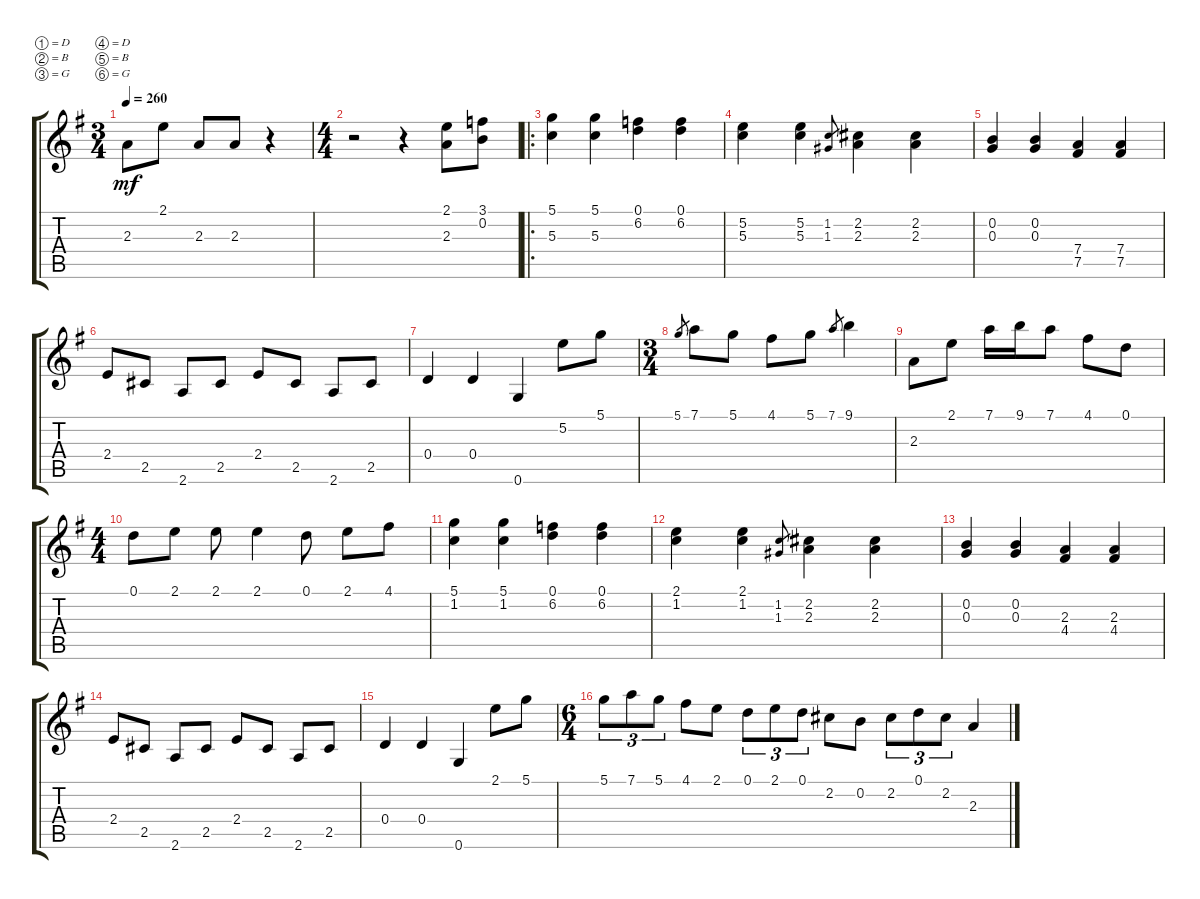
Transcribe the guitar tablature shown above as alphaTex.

\defaultSystemsLayout 4
\bracketExtendMode groupsimilarinstruments
\singleTrackTrackNamePolicy hidden
\multiTrackTrackNamePolicy hidden
\otherSystemsTrackNameOrientation horizontal
\track ("Steel Guitar" "S-Gt") {instrument acousticguitarsteel}
\staff {score tabs}
\tuning (D4 B3 G3 D3 B2 G2)
\ts (3 4)
\tempo 260
\clef g2
\ks g
2.3{t}.8{dy mf} 2.1.8 2.3.8 2.3.8 r.4 |
\ts (4 4)
r.2 r.4 (2.1 2.3).8 (0.2 3.1).8 |
\ro
(5.1 5.3).4 (5.1 5.3).4 (6.2 0.1).4 (6.2 0.1).4 |
(5.2 5.3).4 (5.2 5.3).4 (1.2 1.3).8{gr} (2.2 2.3).4 (2.3 2.2).4 |
(0.2 0.3).4 (0.3 0.2).4 (7.4 7.5).4 (7.5 7.4).4 |
2.4.8 2.5.8 2.6.8 2.5.8 2.4.8 2.5.8 2.6.8 2.5.8 |
0.4.4 0.4.4 0.6.4 5.2.8 5.1.8 |
\ts (3 4)
5.1.8{gr} 7.1.8 5.1.8 4.1.8 5.1.8 7.1.8{gr} 9.1.4 |
2.3.8 2.1.8 7.1.16 9.1.16 7.1.8 4.1.8 0.1.8 |
\ts (4 4)
0.1.8 2.1.8 2.1.8 2.1.4 0.1.8 2.1.8 4.1.8 |
(5.1 1.2).4 (5.1 1.2).4 (6.2 0.1).4 (6.2 0.1).4 |
(2.1 1.2).4 (2.1 1.2).4 (1.2 1.3).8{gr} (2.2 2.3).4 (2.3 2.2).4 |
(0.2 0.3).4 (0.3 0.2).4 (2.3 4.4).4 (4.4 2.3).4 |
2.4.8 2.5.8 2.6.8 2.5.8 2.4.8 2.5.8 2.6.8 2.5.8 |
0.4.4 0.4.4 0.6.4 2.1.8 5.1.8 |
\ts (6 4)
5.1.8{tu (3 2)} 7.1.8{tu (3 2)} 5.1.8{tu (3 2)} 4.1.8 2.1.8 0.1.8{tu (3 2)} 2.1.8{tu (3 2)} 0.1.8{tu (3 2)} 2.2.8 0.2.8 2.2.8{tu (3 2)} 0.1.8{tu (3 2)} 2.2.8{tu (3 2)} 2.3.4
